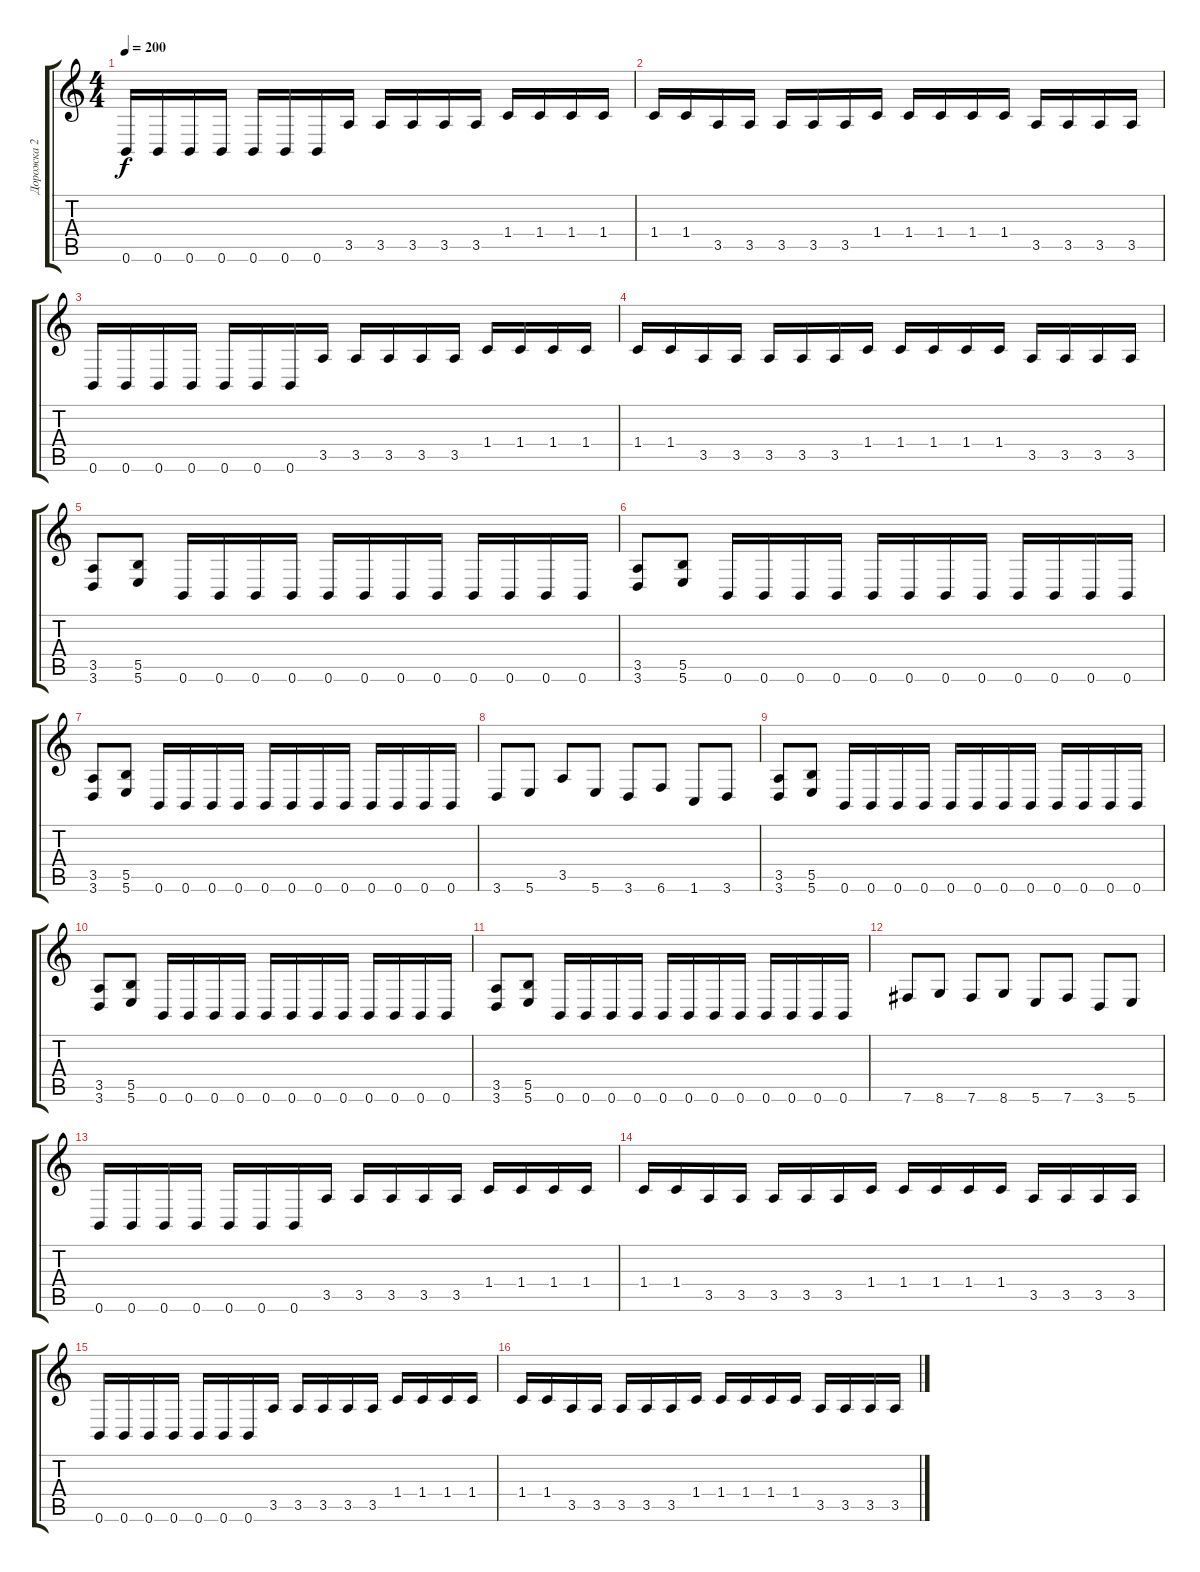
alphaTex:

\track ("Дорожка 2" "Дорожка 2") {instrument distortionguitar}
\staff {score tabs}
\tuning (Db4 Ab3 E3 B2 Gb2 B1) {hide}
\ts (4 4)
\tempo 200
\clef g2
\ks c
0.6.16{dy f} 0.6.16 0.6.16 0.6.16 0.6.16 0.6.16 0.6.16 3.5.16 3.5.16 3.5.16 3.5.16 3.5.16 1.4.16 1.4.16 1.4.16 1.4.16 |
1.4.16 1.4.16 3.5.16 3.5.16 3.5.16 3.5.16 3.5.16 1.4.16 1.4.16 1.4.16 1.4.16 1.4.16 3.5.16 3.5.16 3.5.16 3.5.16 |
0.6.16 0.6.16 0.6.16 0.6.16 0.6.16 0.6.16 0.6.16 3.5.16 3.5.16 3.5.16 3.5.16 3.5.16 1.4.16 1.4.16 1.4.16 1.4.16 |
1.4.16 1.4.16 3.5.16 3.5.16 3.5.16 3.5.16 3.5.16 1.4.16 1.4.16 1.4.16 1.4.16 1.4.16 3.5.16 3.5.16 3.5.16 3.5.16 |
(3.5 3.6).8 (5.5 5.6).8 0.6.16 0.6.16 0.6.16 0.6.16 0.6.16 0.6.16 0.6.16 0.6.16 0.6.16 0.6.16 0.6.16 0.6.16 |
(3.5 3.6).8 (5.5 5.6).8 0.6.16 0.6.16 0.6.16 0.6.16 0.6.16 0.6.16 0.6.16 0.6.16 0.6.16 0.6.16 0.6.16 0.6.16 |
(3.5 3.6).8 (5.5 5.6).8 0.6.16 0.6.16 0.6.16 0.6.16 0.6.16 0.6.16 0.6.16 0.6.16 0.6.16 0.6.16 0.6.16 0.6.16 |
3.6.8 5.6.8 3.5.8 5.6.8 3.6.8 6.6.8 1.6.8 3.6.8 |
(3.5 3.6).8 (5.5 5.6).8 0.6.16 0.6.16 0.6.16 0.6.16 0.6.16 0.6.16 0.6.16 0.6.16 0.6.16 0.6.16 0.6.16 0.6.16 |
(3.5 3.6).8 (5.5 5.6).8 0.6.16 0.6.16 0.6.16 0.6.16 0.6.16 0.6.16 0.6.16 0.6.16 0.6.16 0.6.16 0.6.16 0.6.16 |
(3.5 3.6).8 (5.5 5.6).8 0.6.16 0.6.16 0.6.16 0.6.16 0.6.16 0.6.16 0.6.16 0.6.16 0.6.16 0.6.16 0.6.16 0.6.16 |
7.6.8 8.6.8 7.6.8 8.6.8 5.6.8 7.6.8 3.6.8 5.6.8 |
0.6.16 0.6.16 0.6.16 0.6.16 0.6.16 0.6.16 0.6.16 3.5.16 3.5.16 3.5.16 3.5.16 3.5.16 1.4.16 1.4.16 1.4.16 1.4.16 |
1.4.16 1.4.16 3.5.16 3.5.16 3.5.16 3.5.16 3.5.16 1.4.16 1.4.16 1.4.16 1.4.16 1.4.16 3.5.16 3.5.16 3.5.16 3.5.16 |
0.6.16 0.6.16 0.6.16 0.6.16 0.6.16 0.6.16 0.6.16 3.5.16 3.5.16 3.5.16 3.5.16 3.5.16 1.4.16 1.4.16 1.4.16 1.4.16 |
1.4.16 1.4.16 3.5.16 3.5.16 3.5.16 3.5.16 3.5.16 1.4.16 1.4.16 1.4.16 1.4.16 1.4.16 3.5.16 3.5.16 3.5.16 3.5.16
